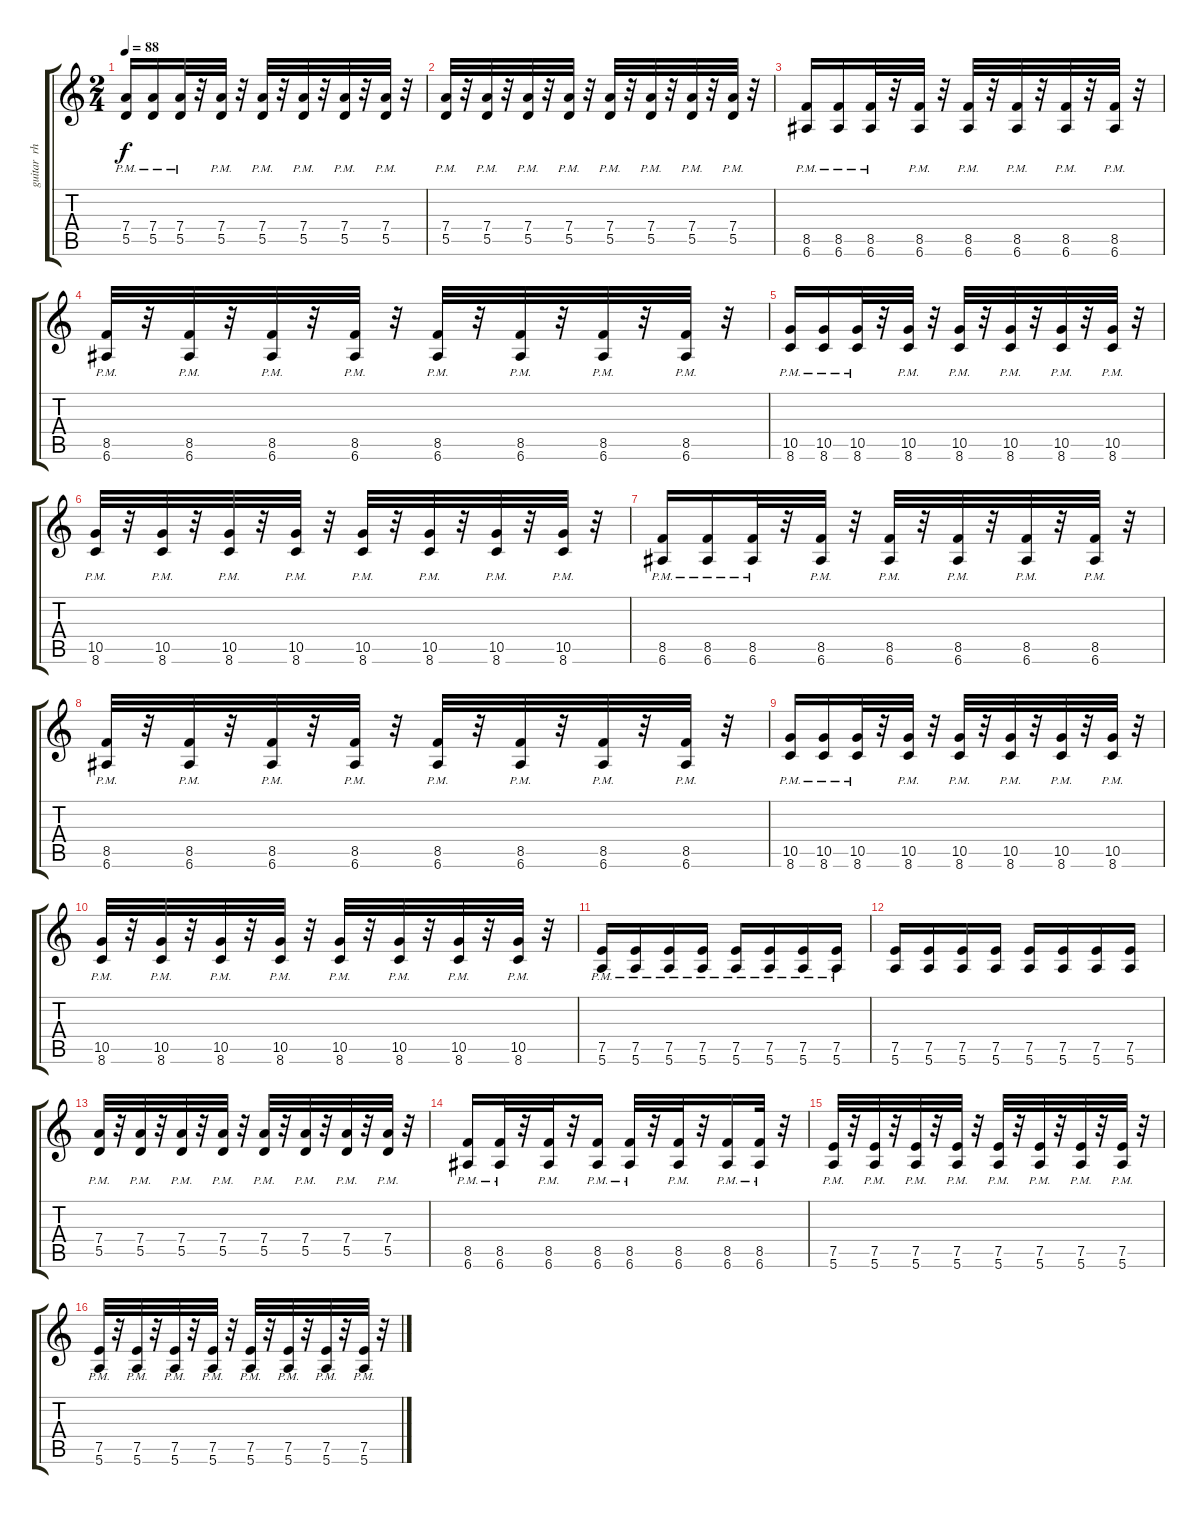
\track ("guitar  rhythm  left" "guitar  rh") {instrument distortionguitar}
\staff {score tabs}
\tuning (E4 B3 G3 D3 A2 E2) {hide}
\ts (2 4)
\tempo 88
\clef g2
\ks c
(7.4{pm} 5.5{pm}).16{dy f} (7.4{pm} 5.5{pm}).16 (7.4{pm} 5.5{pm}).32 r.32 (7.4{pm} 5.5{pm}).32 r.32 (7.4{pm} 5.5{pm}).32 r.32 (7.4{pm} 5.5{pm}).32 r.32 (7.4{pm} 5.5{pm}).32 r.32 (7.4{pm} 5.5{pm}).32 r.32 |
(7.4{pm} 5.5{pm}).32 r.32 (7.4{pm} 5.5{pm}).32 r.32 (7.4{pm} 5.5{pm}).32 r.32 (7.4{pm} 5.5{pm}).32 r.32 (7.4{pm} 5.5{pm}).32 r.32 (7.4{pm} 5.5{pm}).32 r.32 (7.4{pm} 5.5{pm}).32 r.32 (7.4{pm} 5.5{pm}).32 r.32 |
(8.5{pm} 6.6{pm}).16 (8.5{pm} 6.6{pm}).16 (8.5{pm} 6.6{pm}).32 r.32 (8.5{pm} 6.6{pm}).32 r.32 (8.5{pm} 6.6{pm}).32 r.32 (8.5{pm} 6.6{pm}).32 r.32 (8.5{pm} 6.6{pm}).32 r.32 (8.5{pm} 6.6{pm}).32 r.32 |
(8.5{pm} 6.6{pm}).32 r.32 (8.5{pm} 6.6{pm}).32 r.32 (8.5{pm} 6.6{pm}).32 r.32 (8.5{pm} 6.6{pm}).32 r.32 (8.5{pm} 6.6{pm}).32 r.32 (8.5{pm} 6.6{pm}).32 r.32 (8.5{pm} 6.6{pm}).32 r.32 (8.5{pm} 6.6{pm}).32 r.32 |
(10.5{pm} 8.6{pm}).16 (10.5{pm} 8.6{pm}).16 (10.5{pm} 8.6{pm}).32 r.32 (10.5{pm} 8.6{pm}).32 r.32 (10.5{pm} 8.6{pm}).32 r.32 (10.5{pm} 8.6{pm}).32 r.32 (10.5{pm} 8.6{pm}).32 r.32 (10.5{pm} 8.6{pm}).32 r.32 |
(10.5{pm} 8.6{pm}).32 r.32 (10.5{pm} 8.6{pm}).32 r.32 (10.5{pm} 8.6{pm}).32 r.32 (10.5{pm} 8.6{pm}).32 r.32 (10.5{pm} 8.6{pm}).32 r.32 (10.5{pm} 8.6{pm}).32 r.32 (10.5{pm} 8.6{pm}).32 r.32 (10.5{pm} 8.6{pm}).32 r.32 |
(8.5{pm} 6.6{pm}).16 (8.5{pm} 6.6{pm}).16 (8.5{pm} 6.6{pm}).32 r.32 (8.5{pm} 6.6{pm}).32 r.32 (8.5{pm} 6.6{pm}).32 r.32 (8.5{pm} 6.6{pm}).32 r.32 (8.5{pm} 6.6{pm}).32 r.32 (8.5{pm} 6.6{pm}).32 r.32 |
(8.5{pm} 6.6{pm}).32 r.32 (8.5{pm} 6.6{pm}).32 r.32 (8.5{pm} 6.6{pm}).32 r.32 (8.5{pm} 6.6{pm}).32 r.32 (8.5{pm} 6.6{pm}).32 r.32 (8.5{pm} 6.6{pm}).32 r.32 (8.5{pm} 6.6{pm}).32 r.32 (8.5{pm} 6.6{pm}).32 r.32 |
(10.5{pm} 8.6{pm}).16 (10.5{pm} 8.6{pm}).16 (10.5{pm} 8.6{pm}).32 r.32 (10.5{pm} 8.6{pm}).32 r.32 (10.5{pm} 8.6{pm}).32 r.32 (10.5{pm} 8.6{pm}).32 r.32 (10.5{pm} 8.6{pm}).32 r.32 (10.5{pm} 8.6{pm}).32 r.32 |
(10.5{pm} 8.6{pm}).32 r.32 (10.5{pm} 8.6{pm}).32 r.32 (10.5{pm} 8.6{pm}).32 r.32 (10.5{pm} 8.6{pm}).32 r.32 (10.5{pm} 8.6{pm}).32 r.32 (10.5{pm} 8.6{pm}).32 r.32 (10.5{pm} 8.6{pm}).32 r.32 (10.5{pm} 8.6{pm}).32 r.32 |
(7.5{pm} 5.6{pm}).16 (7.5{pm} 5.6{pm}).16 (7.5{pm} 5.6{pm}).16 (7.5{pm} 5.6{pm}).16 (7.5{pm} 5.6{pm}).16 (7.5{pm} 5.6{pm}).16 (7.5{pm} 5.6{pm}).16 (7.5{pm} 5.6{pm}).16 |
(7.5 5.6).16 (7.5 5.6).16 (7.5 5.6).16 (7.5 5.6).16 (7.5 5.6).16 (7.5 5.6).16 (7.5 5.6).16 (7.5 5.6).16 |
(7.4{pm} 5.5{pm}).32 r.32 (7.4{pm} 5.5{pm}).32 r.32 (7.4{pm} 5.5{pm}).32 r.32 (7.4{pm} 5.5{pm}).32 r.32 (7.4{pm} 5.5{pm}).32 r.32 (7.4{pm} 5.5{pm}).32 r.32 (7.4{pm} 5.5{pm}).32 r.32 (7.4{pm} 5.5{pm}).32 r.32 |
(8.5 6.6{pm}).16 (8.5{pm} 6.6{pm}).32 r.32 (8.5{pm} 6.6{pm}).32 r.32 (8.5 6.6{pm}).16 (8.5{pm} 6.6{pm}).32 r.32 (8.5{pm} 6.6{pm}).32 r.32 (8.5 6.6{pm}).16 (8.5{pm} 6.6{pm}).32 r.32 |
(7.5{pm} 5.6{pm}).32 r.32 (7.5{pm} 5.6{pm}).32 r.32 (7.5{pm} 5.6{pm}).32 r.32 (7.5{pm} 5.6{pm}).32 r.32 (7.5{pm} 5.6{pm}).32 r.32 (7.5{pm} 5.6{pm}).32 r.32 (7.5{pm} 5.6{pm}).32 r.32 (7.5{pm} 5.6{pm}).32 r.32 |
(7.5{pm} 5.6{pm}).32 r.32 (7.5{pm} 5.6{pm}).32 r.32 (7.5{pm} 5.6{pm}).32 r.32 (7.5{pm} 5.6{pm}).32 r.32 (7.5{pm} 5.6{pm}).32 r.32 (7.5{pm} 5.6{pm}).32 r.32 (7.5{pm} 5.6{pm}).32 r.32 (7.5{pm} 5.6{pm}).32 r.32
